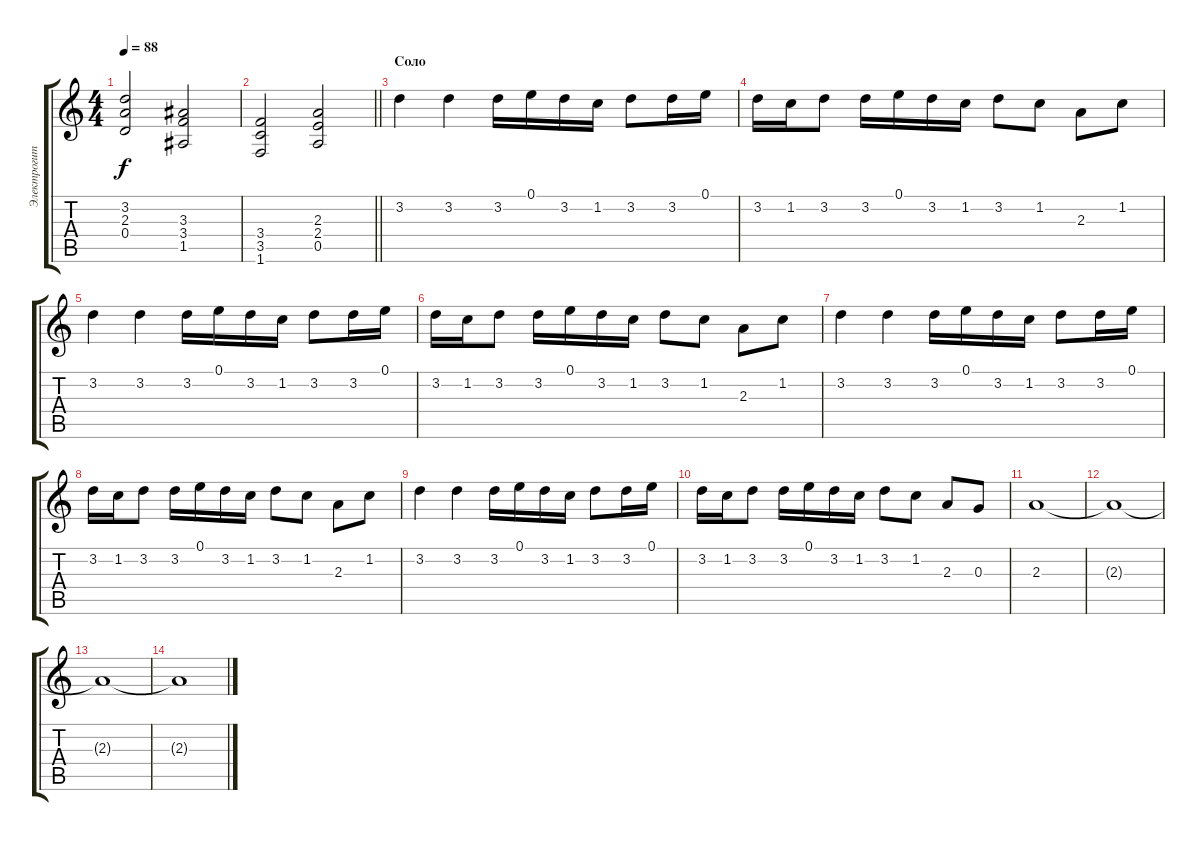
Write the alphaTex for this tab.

\track ("Электрогитара" "Электрогит") {instrument distortionguitar}
\staff {score tabs}
\tuning (E4 B3 G3 D3 A2 E2) {hide}
\ts (4 4)
\tempo 88
\clef g2
\ks c
(3.2 2.3 0.4).2{dy f} (3.3 3.4 1.5).2 |
\barLineRight lightlight
(3.4 3.5 1.6).2 (2.3 2.4 0.5).2 |
\section ("" "Соло")
3.2.4 3.2.4 3.2.16 0.1.16 3.2.16 1.2.16 3.2.8 3.2.16 0.1.16 |
3.2.16 1.2.16 3.2.8 3.2.16 0.1.16 3.2.16 1.2.16 3.2.8 1.2.8 2.3.8 1.2.8 |
3.2.4 3.2.4 3.2.16 0.1.16 3.2.16 1.2.16 3.2.8 3.2.16 0.1.16 |
3.2.16 1.2.16 3.2.8 3.2.16 0.1.16 3.2.16 1.2.16 3.2.8 1.2.8 2.3.8 1.2.8 |
3.2.4 3.2.4 3.2.16 0.1.16 3.2.16 1.2.16 3.2.8 3.2.16 0.1.16 |
3.2.16 1.2.16 3.2.8 3.2.16 0.1.16 3.2.16 1.2.16 3.2.8 1.2.8 2.3.8 1.2.8 |
3.2.4 3.2.4 3.2.16 0.1.16 3.2.16 1.2.16 3.2.8 3.2.16 0.1.16 |
3.2.16 1.2.16 3.2.8 3.2.16 0.1.16 3.2.16 1.2.16 3.2.8 1.2.8 2.3.8 0.3.8 |
2.3.1{volume 12} |
2.3{t}.1 |
2.3{t}.1 |
2.3{t}.1
